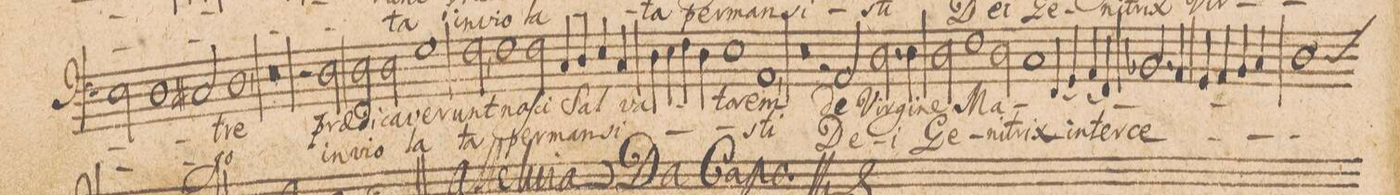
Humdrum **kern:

**kern	**text	**text
*I"[BASSVS.]	*	*
*clefF4	*	*
*k[]	*	*
*met(C|)	*	*
*M2/1	*	*
2E\]	.	.
1D\	.	.
=37-	=37-	=37-
2C#X/	.	.
1D,<	-tre	-go
=38-	=38-	=38-
0r	.	.
=39-	=39-	=39-
2r	.	.
2D\	prae-	in-
2D\	-di-	-vio-
2D\	-ca-	.
=40-	=40-	=40-
1G	-ve-	-la-
2F,<\	-runt	-ta
1F\	naſ-	per-
=41-	=41-	=41-
2F\	-ci	-man-
4Cny/	Sal-	-si-
4D/	.	.
4E/	.	.
4C/	.	.
=42-	=42-	=42-
4D\	-va-	.
4E\	.	.
4F\	.	.
4D\	.	.
1E	-to-	.
=43-	=43-	=43-
1AA,<	-rem	-sti
0r	.	.
=44-	=44-	=44-
2r	.	.
2AA/	de	De-
=45-	=45-	=45-
2.D\	Vir-	.
4E\	-gi-	-i
2D\	-ne	Ge-
1F\	Ma-	.
=46-	=46-	=46-
2D\	.	-ni-
1C	.	-trix
=47-	=47-	=47-
(4FF/	.	in-
4GG/)	.	.
(4AA/	.	-ter-
4FF/)	.	.
2.BB-X/	.	-ce-
4AA/	.	.
=48-	=48-	=48-
4GG/	.	.
4AA/	.	.
4BB-y/	.	.
4C/	.	.
*custos:D	*	*
1D	.	.
=49-	=49-	=49-
*-	*-	*-
